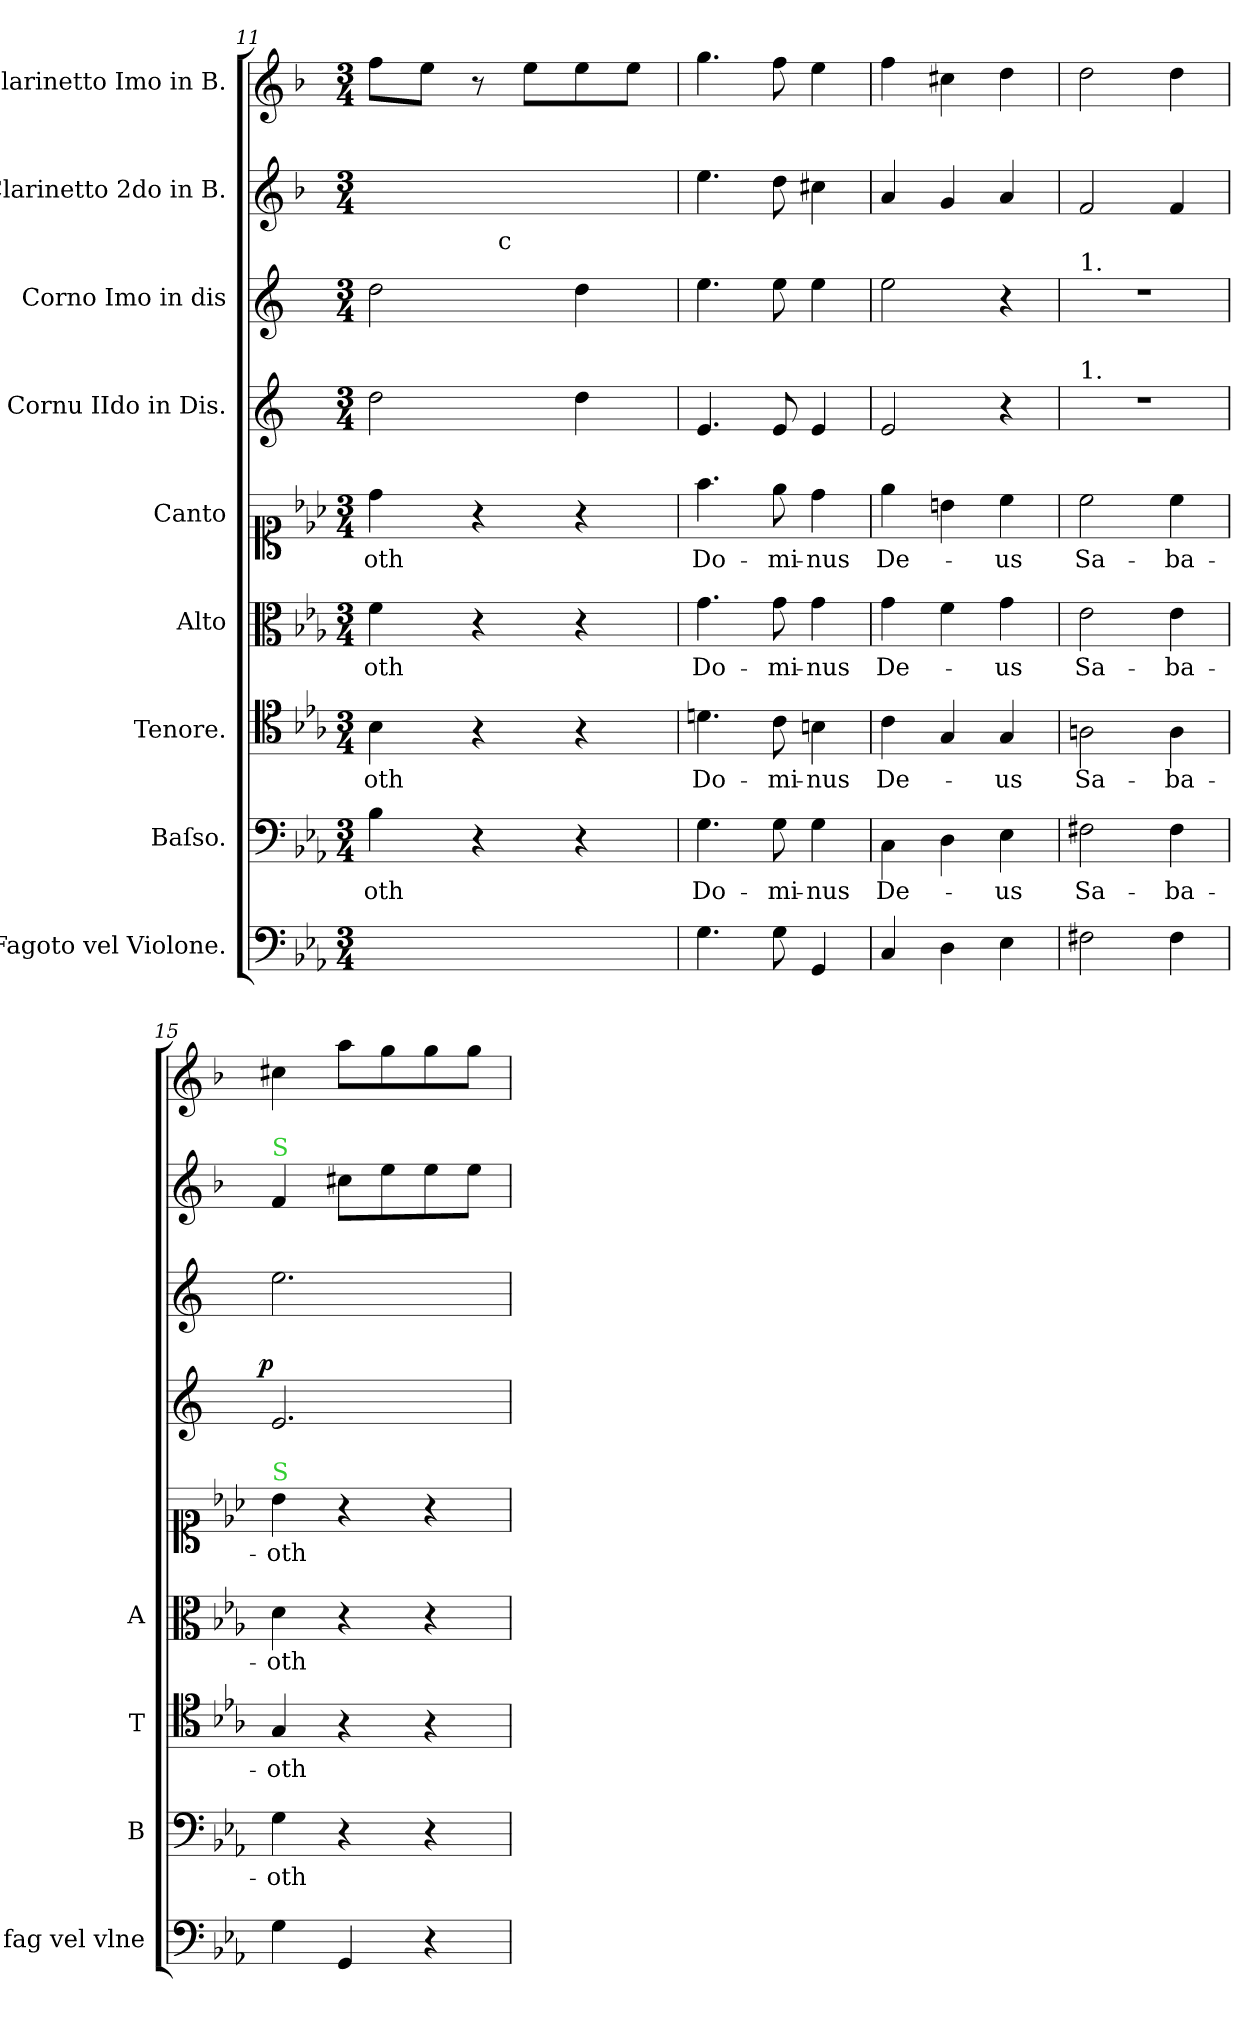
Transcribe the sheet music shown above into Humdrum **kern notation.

**kern	**dynam	**kern	**text	**kern	**text	**kern	**text	**kern	**text	**kern	**dynam	**kern	**dynam	**kern	**kern
*part9	*part9	*part8	*part8	*part7	*part7	*part6	*part6	*part5	*part5	*part4	*part4	*part3	*part3	*part2	*part1
*staff9	*staff9	*staff8	*staff8	*staff7	*staff7	*staff6	*staff6	*staff5	*staff5	*staff4	*staff4	*staff3	*staff3	*staff2	*staff1
*I"Fagoto vel Violone.	*	*I"Baſso.	*	*I"Tenore.	*	*I"Alto	*	*I"Canto	*	*I"Cornu IIdo in Dis.	*	*I"Corno Imo in dis	*	*I"Clarinetto 2do in B.	*I"Clarinetto Imo in B.
*I'fag vel vlne	*	*I'B	*	*I'T	*	*I'A	*	*	*	*	*	*	*	*	*
*clefF4	*	*clefF4	*	*clefC4	*	*clefC3	*	*clefC1	*	*clefG2	*	*clefG2	*	*clefG2	*clefG2
*	*	*	*	*	*	*	*	*	*	*ITrd5c9	*	*ITrd5c9	*	*ITrd1c2	*ITrd1c2
*k[b-e-a-]	*	*k[b-e-a-]	*	*k[b-e-a-]	*	*k[b-e-a-]	*	*k[b-e-a-]	*	*k[b-e-a-]	*	*k[b-e-a-]	*	*k[b-e-a-]	*k[b-e-a-]
*c:	*	*c:	*	*c:	*	*c:	*	*c:	*	*c:	*	*c:	*	*c:	*c:
*M3/4	*	*M3/4	*	*M3/4	*	*M3/4	*	*M3/4	*	*M3/4	*	*M3/4	*	*M3/4	*M3/4
=11	=11	=11	=11	=11	=11	=11	=11	=11	=11	=11	=11	=11	=11	=11	=11
4B-\yy	.	4B-\	-oth	4B-\	-oth	4f\	-oth	4dd\	-oth	2f\	.	2f\	.	16F/LLyy	8ee-\L
.	.	.	.	.	.	.	.	.	.	.	.	.	.	16B-/yy	.
.	.	.	.	.	.	.	.	.	.	.	.	.	.	16d/yy	8dd\J
.	.	.	.	.	.	.	.	.	.	.	.	.	.	16B-/JJyy	.
4BB-/yy	.	4r	.	4r	.	4r	.	4r	.	.	.	.	.	16F/LLyy	8r
!	!	!	!	!	!	!	!	!	!	!	!	!	!	!LO:TX:b:t=c	!
.	.	.	.	.	.	.	.	.	.	.	.	.	.	16B-/yy	.
.	.	.	.	.	.	.	.	.	.	.	.	.	.	16d/yy	8dd\L
.	.	.	.	.	.	.	.	.	.	.	.	.	.	16B-/JJyy	.
4ryy	.	4r	.	4r	.	4r	.	4r	.	4f\	.	4f\	.	16F/LLyy	8dd\
.	.	.	.	.	.	.	.	.	.	.	.	.	.	16B-/yy	.
.	.	.	.	.	.	.	.	.	.	.	.	.	.	16d/yy	8dd\J
.	.	.	.	.	.	.	.	.	.	.	.	.	.	16B-/JJyy	.
=12	=12	=12	=12	=12	=12	=12	=12	=12	=12	=12	=12	=12	=12	=12	=12
!	!LO:DY:b	!	!LO:LY:i	!	!LO:LY:i	!	!LO:LY:i	!	!LO:LY:i	!	!LO:DY:a	!	!LO:DY:a	!	!
4.G\	for	4.G\	Do-	4.dn\	Do-	4.g\	Do-	4.ff\	Do-	4.G/	for.	4.g\	for&colon;	4.dd\	4.ff\
!	!	!	!LO:LY:i	!	!LO:LY:i	!	!LO:LY:i	!	!LO:LY:i	!	!	!	!	!	!
8G\	.	8G\	-mi-	8c\	-mi-	8g\	-mi-	8ee-\	-mi-	8G/	.	8g\	.	8cc\	8ee-\
!	!	!	!LO:LY:i	!	!LO:LY:i	!	!LO:LY:i	!	!LO:LY:i	!	!	!	!	!	!
4GG/	.	4G\	-nus	4Bn\	-nus	4g\	-nus	4dd\	-nus	4G/	.	4g\	.	4bn\	4dd\
=13	=13	=13	=13	=13	=13	=13	=13	=13	=13	=13	=13	=13	=13	=13	=13
!	!	!	!LO:LY:i	!	!LO:LY:i	!	!LO:LY:i	!	!LO:LY:i	!	!	!	!	!	!
4C/	.	4C\	De-	4c\	De-	4g\	De-	4ee-\	De-	2G/	.	2g\	.	4g/	4ee-\
4D\	.	4D\	.	4G/	.	4f\	.	4bn\	.	.	.	.	.	4f/	4bn\
!	!	!	!LO:LY:i	!	!LO:LY:i	!	!LO:LY:i	!	!LO:LY:i	!	!	!	!	!	!
4E-\	.	4E-\	-us	4G/	-us	4g\	-us	4cc\	-us	4r	.	4r	.	4g/	4cc\
=14	=14	=14	=14	=14	=14	=14	=14	=14	=14	=14	=14	=14	=14	=14	=14
!	!	!	!	!	!	!	!	!	!	!	!	!LO:TX:a:t=1.	!	!	!
!	!	!	!	!	!	!	!	!	!	!LO:TX:a:t=1.	!	!	!	!	!
!	!	!	!LO:LY:i	!	!LO:LY:i	!	!LO:LY:i	!	!LO:LY:i	!	!	!	!	!	!
2F#X\	.	2F#X\	Sa-	2An\	Sa-	2e-\	Sa-	2cc\	Sa-	2.r	.	2.r	.	2e-/	2cc\
!	!	!	!LO:LY:i	!	!LO:LY:i	!	!LO:LY:i	!	!LO:LY:i	!	!	!	!	!	!
4F#\	.	4F#\	-ba-	4A\	-ba-	4e-\	-ba-	4cc\	-ba-	.	.	.	.	4e-/	4cc\
=15	=15	=15	=15	=15	=15	=15	=15	=15	=15	=15	=15	=15	=15	=15	=15
!	!	!	!	!	!	!	!	!	!	!	!	!	!	!LO:TX:a:color=limegreen:t=S	!
!	!	!	!	!	!	!	!	!LO:TX:a:color=limegreen:t=S	!	!	!	!	!	!	!
!	!	!	!LO:LY:i	!	!LO:LY:i	!	!LO:LY:i	!	!LO:LY:i	!	!LO:DY:a:rj	!	!LO:DY:a:rj	!	!
4G\	.	4G\	-oth	4G/	-oth	4d\	-oth	4b-\	-oth	2.G/	p.	2.g\	p&colon;	4e-/	4bn\
4GG/	.	4r	.	4r	.	4r	.	4r	.	.	.	.	.	8bn\L	8gg\L
.	.	.	.	.	.	.	.	.	.	.	.	.	.	8dd\	8ff\
4r	.	4r	.	4r	.	4r	.	4r	.	.	.	.	.	8dd\	8ff\
.	.	.	.	.	.	.	.	.	.	.	.	.	.	8dd\J	8ff\J
=	=	=	=	=	=	=	=	=	=	=	=	=	=	=	=
*-	*-	*-	*-	*-	*-	*-	*-	*-	*-	*-	*-	*-	*-	*-	*-
